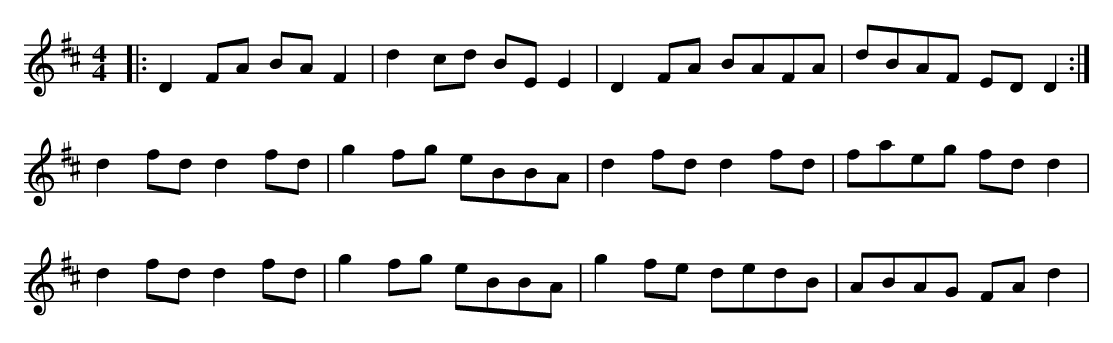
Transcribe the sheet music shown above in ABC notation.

X:1
M:4/4
K:D
|:D2FA BAF2|d2cd BEE2|D2FA BAFA|dBAF EDD2:|
d2fd d2fd|g2fg eBBA|d2fd d2fd|faeg fdd2|
d2fd d2fd|g2fg eBBA|g2fe dedB|ABAG FAd2|
